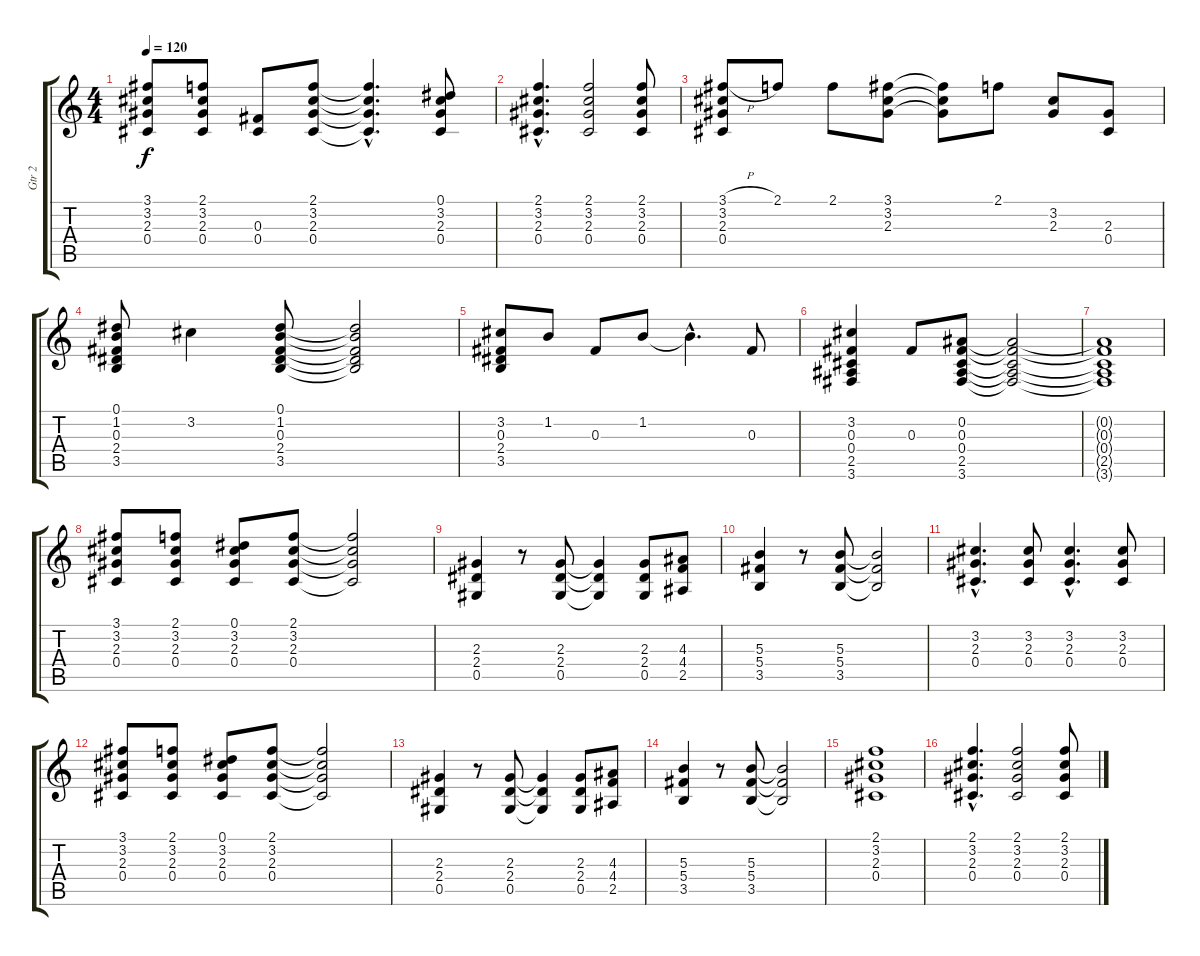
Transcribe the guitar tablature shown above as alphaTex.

\track ("Gtr 2" "Gtr 2") {instrument electricguitarclean}
\staff {score tabs}
\tuning (Eb4 Bb3 Gb3 Db3 Ab2 Eb2) {hide}
\ts (4 4)
\tempo 120
\clef g2
\ks c
(3.1 3.2 2.3 0.4).8{dy f} (2.1 3.2 2.3 0.4).8 (0.3 0.4).8 (2.1 3.2 2.3 0.4).8 (2.1{hac t} 3.2{hac t} 2.3{hac t} 0.4{hac t}).4{d} (0.1 3.2 2.3 0.4).8 |
(2.1{hac} 3.2{hac} 2.3{hac} 0.4{hac}).4{d} (2.1 3.2 2.3 0.4).2 (2.1 3.2 2.3 0.4).8 |
(3.1{h} 3.2 2.3 0.4).8 2.1.8 2.1.8 (3.1 3.2 2.3).8 (3.1{t} 3.2{t} 2.3{t}).8 2.1.8 (3.2 2.3).8 (2.3 0.4).8 |
(0.1 1.2 0.3 2.4 3.5).8 3.2.4 (0.1 1.2 0.3 2.4 3.5).8 (0.1{t} 1.2{t} 0.3{t} 2.4{t} 3.5{t}).2 |
(3.2 0.3 2.4 3.5).8 1.2.8 0.3.8 1.2.8 1.2{hac t}.4{d} 0.3.8 |
(3.2 0.3 0.4 2.5 3.6).4 0.3.8 (0.2 0.3 0.4 2.5 3.6).8 (0.2{t} 0.3{t} 0.4{t} 2.5{t} 3.6{t}).2 |
(0.2{t} 0.3{t} 0.4{t} 2.5{t} 3.6{t}).1 |
(3.1 3.2 2.3 0.4).8 (2.1 3.2 2.3 0.4).8 (0.1 3.2 2.3 0.4).8 (2.1 3.2 2.3 0.4).8 (2.1{t} 3.2{t} 2.3{t} 0.4{t}).2 |
(2.3 2.4 0.5).4 r.8 (2.3 2.4 0.5).8 (2.3{t} 2.4{t} 0.5{t}).4 (2.3 2.4 0.5).8 (4.3 4.4 2.5).8 |
(5.3 5.4 3.5).4 r.8 (5.3 5.4 3.5).8 (5.3{t} 5.4{t} 3.5{t}).2 |
(3.2{hac} 2.3{hac} 0.4{hac}).4{d} (3.2 2.3 0.4).8 (3.2{hac} 2.3{hac} 0.4{hac}).4{d} (3.2 2.3 0.4).8 |
(3.1 3.2 2.3 0.4).8 (2.1 3.2 2.3 0.4).8 (0.1 3.2 2.3 0.4).8 (2.1 3.2 2.3 0.4).8 (2.1{t} 3.2{t} 2.3{t} 0.4{t}).2 |
(2.3 2.4 0.5).4 r.8 (2.3 2.4 0.5).8 (2.3{t} 2.4{t} 0.5{t}).4 (2.3 2.4 0.5).8 (4.3 4.4 2.5).8 |
(5.3 5.4 3.5).4 r.8 (5.3 5.4 3.5).8 (5.3{t} 5.4{t} 3.5{t}).2 |
(2.1 3.2 2.3 0.4).1 |
(2.1{hac} 3.2{hac} 2.3{hac} 0.4{hac}).4{d} (2.1 3.2 2.3 0.4).2 (2.1 3.2 2.3 0.4).8
